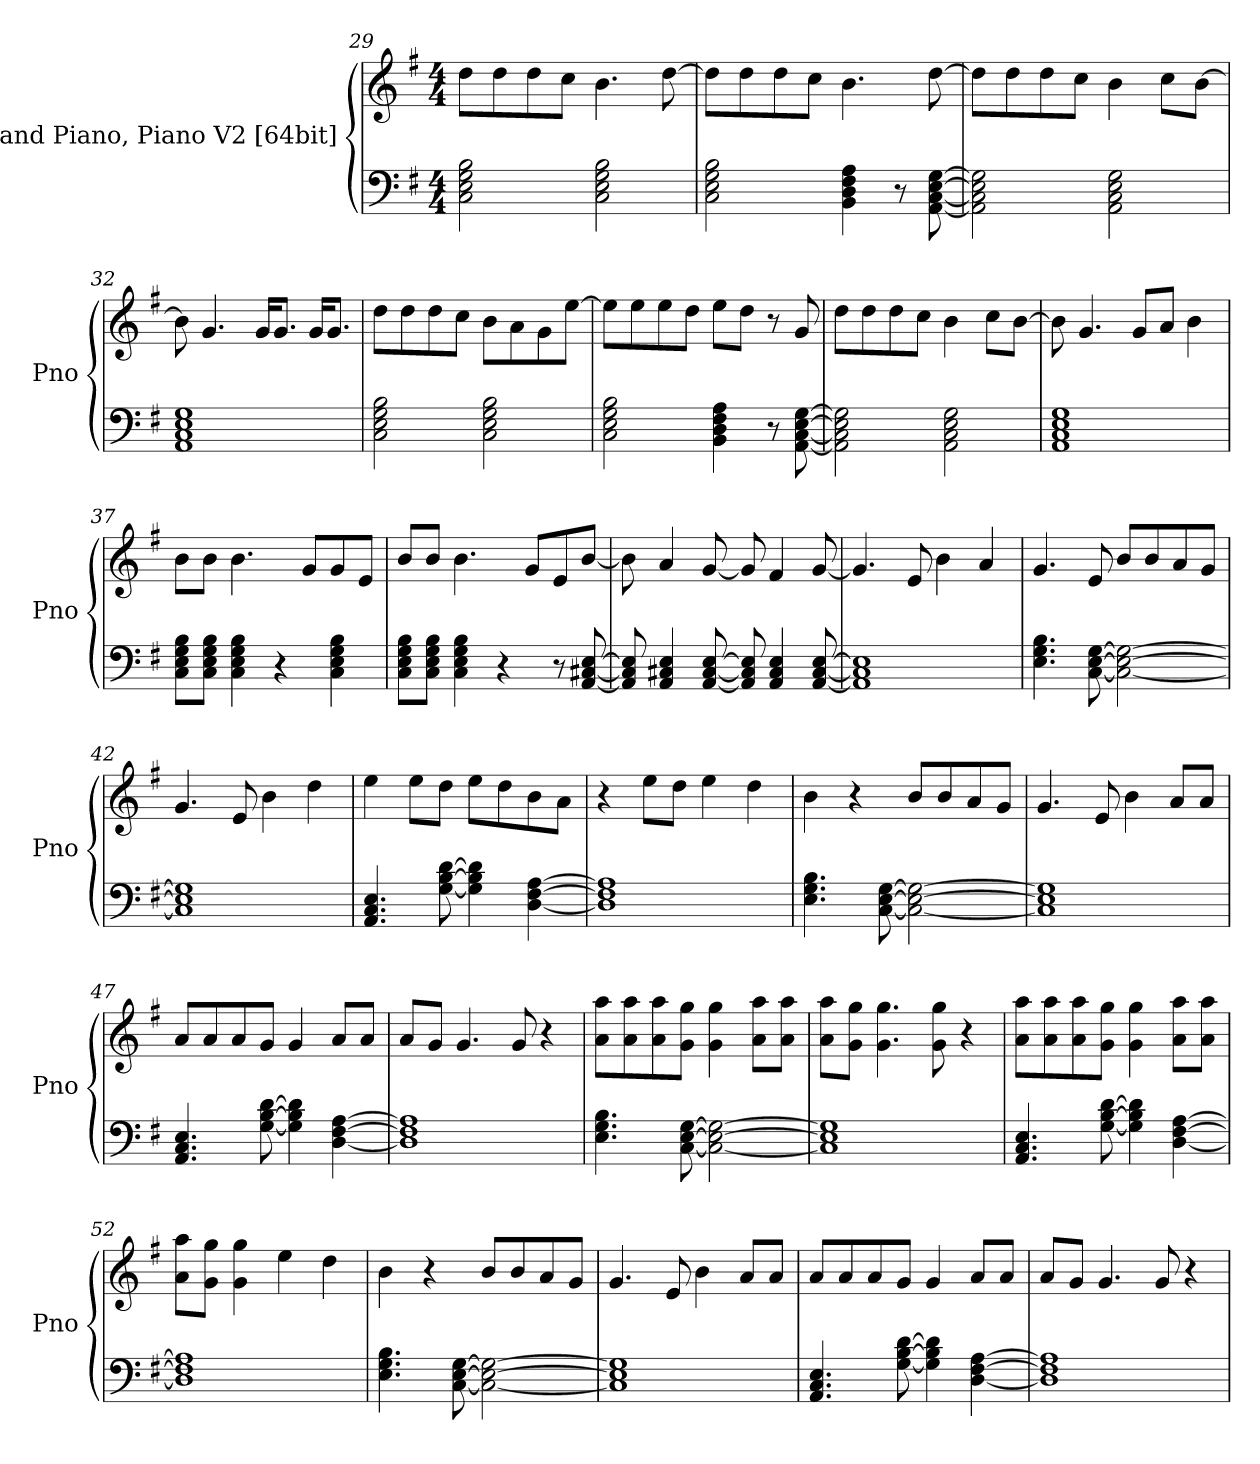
**kern	**kern
*part2	*part1
*staff2	*staff1
*I"Grand Piano, Piano V2 [64bit] #2	*I"Grand Piano, Piano V2 [64bit]
*I'Pno	*I'Pno
*clefF4	*clefG2
*k[f#]	*k[f#]
*M4/4	*M4/4
=29	=29
2C\ 2E\ 2G\ 2B\	8dd\L
.	8dd\
.	8dd\
.	8cc\J
2C\ 2E\ 2G\ 2B\	4.b\
.	[8dd\
=30	=30
2C\ 2E\ 2G\ 2B\	8dd\L]
.	8dd\
.	8dd\
.	8cc\J
4BB\ 4D\ 4F#\ 4A\	4.b\
8r	.
[8AA\ [8C\ [8E\ [8G\	[8dd\
=31	=31
2AA\] 2C\] 2E\] 2G\]	8dd\L]
.	8dd\
.	8dd\
.	8cc\J
2AA\ 2C\ 2E\ 2G\	4b\
.	8cc\L
.	[8b\J
!!LO:PB:g=z
=32	=32
1AA 1C 1E 1G	8b\]
.	4.g/
.	16g/KL
.	8.g/J
.	16g/KL
.	8.g/J
=33	=33
2C\ 2E\ 2G\ 2B\	8dd\L
.	8dd\
.	8dd\
.	8cc\J
2C\ 2E\ 2G\ 2B\	8b\L
.	8a\
.	8g\
.	[8ee\J
=34	=34
2C\ 2E\ 2G\ 2B\	8ee\L]
.	8ee\
.	8ee\
.	8dd\J
4BB\ 4D\ 4F#\ 4A\	8ee\L
.	8dd\J
8r	8r
[8AA\ [8C\ [8E\ [8G\	8g/
=35	=35
2AA\] 2C\] 2E\] 2G\]	8dd\L
.	8dd\
.	8dd\
.	8cc\J
2AA\ 2C\ 2E\ 2G\	4b\
.	8cc\L
.	[8b\J
=36	=36
1AA 1C 1E 1G	8b\]
.	4.g/
.	8g/L
.	8a/J
.	4b\
=37	=37
8C\ 8E\ 8G\ 8B\L	8b\L
8C\ 8E\ 8G\ 8B\J	8b\J
4C\ 4E\ 4G\ 4B\	4.b\
4r	.
.	8g/L
4C\ 4E\ 4G\ 4B\	8g/
.	8e/J
!!LO:LB:g=z
=38	=38
8C\ 8E\ 8G\ 8B\L	8b/L
8C\ 8E\ 8G\ 8B\J	8b/J
4C\ 4E\ 4G\ 4B\	4.b\
4r	.
.	8g/L
8r	8e/
[8AA/ [8C#X/ [8E/	[8b/J
=39	=39
8AA/] 8C#/] 8E/]	8b\]
4AA/ 4C#X/ 4E/	4a/
[8AA/ [8C#/ [8E/	[8g/
8AA/] 8C#/] 8E/]	8g/]
4AA/ 4C#/ 4E/	4f#/
[8AA/ [8C#/ [8E/	[8g/
=40	=40
1AA] 1C#] 1E]	4.g/]
.	8e/
.	4b\
.	4a/
=41	=41
4.E\ 4.G\ 4.B\	4.g/
[8C\ [8E\ [8G\	8e/
2C\_ 2E\_ 2G\_	8b/L
.	8b/
.	8a/
.	8g/J
=42	=42
1C] 1E] 1G]	4.g/
.	8e/
.	4b\
.	4dd\
=43	=43
4.AA/ 4.C/ 4.E/	4ee\
.	8ee\L
[8G\ [8B\ [8d\	8dd\J
4G\] 4B\] 4d\]	8ee\L
.	8dd\
[4D\ [4F#\ [4A\	8b\
.	8a\J
!!LO:LB:g=z
=44	=44
1D] 1F#] 1A]	4r
.	8ee\L
.	8dd\J
.	4ee\
.	4dd\
=45	=45
4.E\ 4.G\ 4.B\	4b\
.	4r
[8C\ [8E\ [8G\	.
2C\_ 2E\_ 2G\_	8b/L
.	8b/
.	8a/
.	8g/J
=46	=46
1C] 1E] 1G]	4.g/
.	8e/
.	4b\
.	8a/L
.	8a/J
=47	=47
4.AA/ 4.C/ 4.E/	8a/L
.	8a/
.	8a/
[8G\ [8B\ [8d\	8g/J
4G\] 4B\] 4d\]	4g/
[4D\ [4F#\ [4A\	8a/L
.	8a/J
=48	=48
1D] 1F#] 1A]	8a/L
.	8g/J
.	4.g/
.	8g/
.	4r
=49	=49
4.E\ 4.G\ 4.B\	8a\ 8aa\L
.	8a\ 8aa\
.	8a\ 8aa\
[8C\ [8E\ [8G\	8g\ 8gg\J
2C\_ 2E\_ 2G\_	4g\ 4gg\
.	8a\ 8aa\L
.	8a\ 8aa\J
!!LO:LB:g=z
=50	=50
1C] 1E] 1G]	8a\ 8aa\L
.	8g\ 8gg\J
.	4.g\ 4.gg\
.	8g\ 8gg\
.	4r
=51	=51
4.AA/ 4.C/ 4.E/	8a\ 8aa\L
.	8a\ 8aa\
.	8a\ 8aa\
[8G\ [8B\ [8d\	8g\ 8gg\J
4G\] 4B\] 4d\]	4g\ 4gg\
[4D\ [4F#\ [4A\	8a\ 8aa\L
.	8a\ 8aa\J
=52	=52
1D] 1F#] 1A]	8a\ 8aa\L
.	8g\ 8gg\J
.	4g\ 4gg\
.	4ee\
.	4dd\
=53	=53
4.E\ 4.G\ 4.B\	4b\
.	4r
[8C\ [8E\ [8G\	.
2C\_ 2E\_ 2G\_	8b/L
.	8b/
.	8a/
.	8g/J
=54	=54
1C] 1E] 1G]	4.g/
.	8e/
.	4b\
.	8a/L
.	8a/J
=55	=55
4.AA/ 4.C/ 4.E/	8a/L
.	8a/
.	8a/
[8G\ [8B\ [8d\	8g/J
4G\] 4B\] 4d\]	4g/
[4D\ [4F#\ [4A\	8a/L
.	8a/J
!!LO:LB:g=z
=56	=56
1D] 1F#] 1A]	8a/L
.	8g/J
.	4.g/
.	8g/
.	4r
=	=
*-	*-
